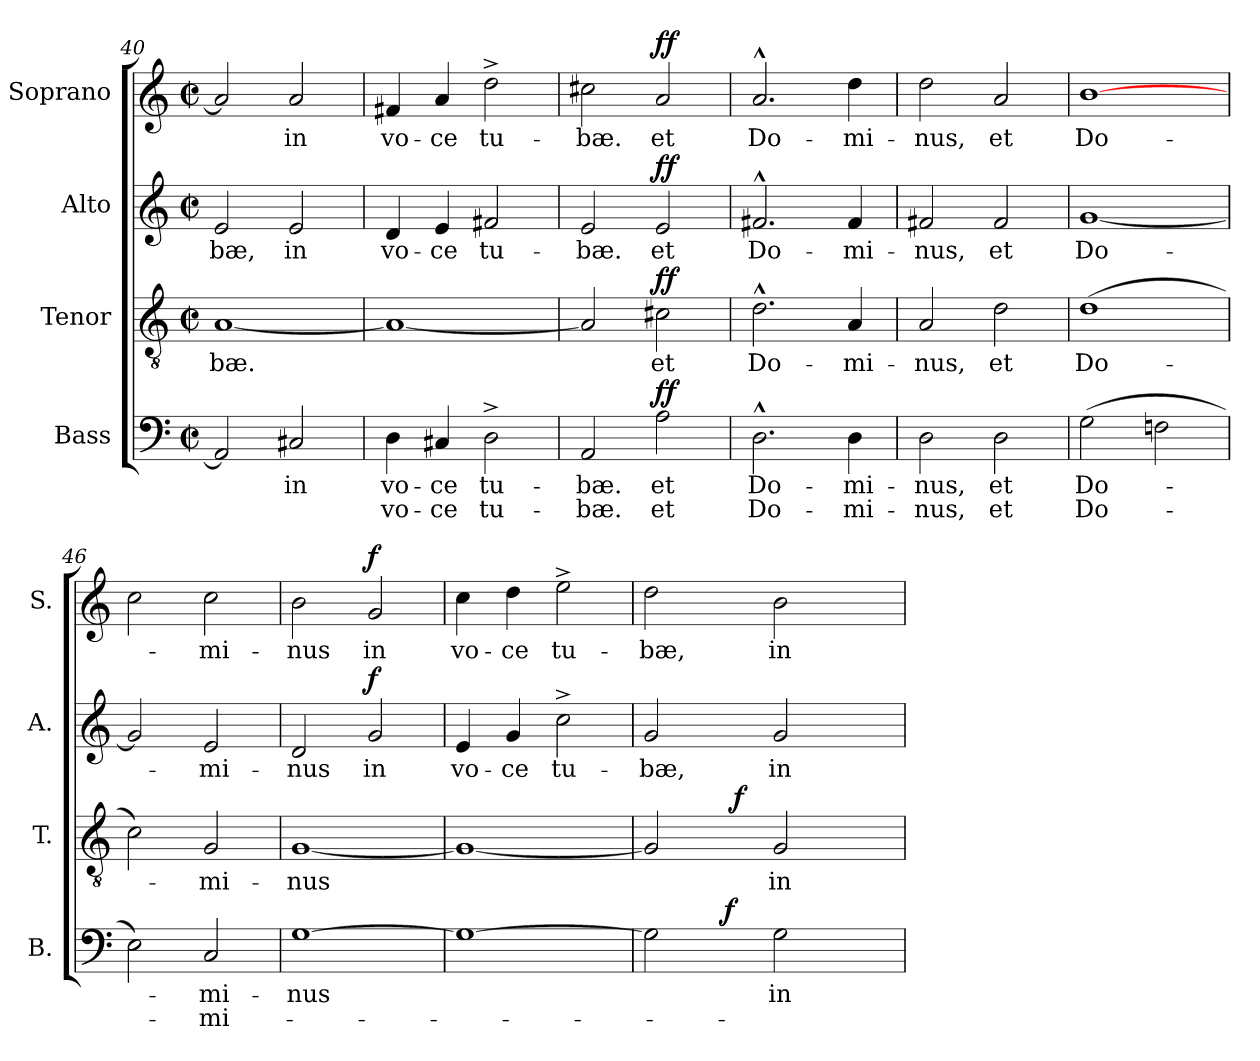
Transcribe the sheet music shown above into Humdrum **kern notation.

**kern	**text	**text	**dynam	**kern	**text	**dynam	**kern	**text	**dynam	**kern	**text	**dynam
*part4	*part4	*part4	*part4	*part3	*part3	*part3	*part2	*part2	*part2	*part1	*part1	*part1
*staff4	*staff4	*staff4	*staff4	*staff3	*staff3	*staff3	*staff2	*staff2	*staff2	*staff1	*staff1	*staff1
*I"Bass	*	*	*	*I"Tenor	*	*	*I"Alto	*	*	*I"Soprano	*	*
*I'B.	*	*	*	*I'T.	*	*	*I'A.	*	*	*I'S.	*	*
*clefF4	*	*	*	*clefGv2	*	*	*clefG2	*	*	*clefG2	*	*
*	*	*	*	*ITrd7c12	*	*	*	*	*	*	*	*
*k[]	*	*	*	*k[]	*	*	*k[]	*	*	*k[]	*	*
*C:	*	*	*	*C:	*	*	*C:	*	*	*C:	*	*
*M2/2	*	*	*	*M2/2	*	*	*M2/2	*	*	*M2/2	*	*
*met(c|)	*	*	*	*met(c|)	*	*	*met(c|)	*	*	*met(c|)	*	*
=40	=40	=40	=40	=40	=40	=40	=40	=40	=40	=40	=40	=40
!	!	!	!	!	!LO:LY:b:color=#000000	!	!	!	!	!	!	!
!	!	!	!	!	!	!	!	!LO:LY:b:color=#000000	!	!	!	!
2AAi/]	.	.	.	[1AAi	-bæ.	.	2ei/	-bæ,	.	2ai/]	.	.
!	!LO:LY:b:color=#000000	!	!	!	!	!	!	!	!	!	!	!
!	!	!	!	!	!	!	!	!LO:LY:b:color=#000000	!	!	!	!
!	!	!	!	!	!	!	!	!	!	!	!LO:LY:b:color=#000000	!
2C#Xi/	in	.	.	.	.	.	2ei/	in	.	2ai/	in	.
=41	=41	=41	=41	=41	=41	=41	=41	=41	=41	=41	=41	=41
!	!LO:LY:b:color=#000000	!LO:LY:b:color=#000000	!	!	!	!	!	!	!	!	!	!
!	!	!	!	!	!	!	!	!LO:LY:b:color=#000000	!	!	!	!
!	!	!	!	!	!	!	!	!	!	!	!LO:LY:b:color=#000000	!
4Di\	vo-	-vo-	.	1AAi_	.	.	4di/	vo-	.	4f#Xi/	vo-	.
!	!LO:LY:b:color=#000000	!LO:LY:b:color=#000000	!	!	!	!	!	!	!	!	!	!
!	!	!	!	!	!	!	!	!LO:LY:b:color=#000000	!	!	!	!
!	!	!	!	!	!	!	!	!	!	!	!LO:LY:b:color=#000000	!
4C#Xi/	-ce	ce	.	.	.	.	4ei/	-ce	.	4ai/	-ce	.
!	!LO:LY:b:color=#000000	!LO:LY:b:color=#000000	!	!	!	!	!	!	!	!	!	!
!	!	!	!	!	!	!	!	!LO:LY:b:color=#000000	!	!	!	!
!	!	!	!	!	!	!	!	!	!	!	!LO:LY:b:color=#000000	!
2D^i\	tu-	-tu-	.	.	.	.	2f#Xi/	tu-	.	2dd^i\	tu-	.
=42	=42	=42	=42	=42	=42	=42	=42	=42	=42	=42	=42	=42
!	!LO:LY:b:color=#000000	!LO:LY:b:color=#000000	!	!	!	!	!	!	!	!	!	!
!	!	!	!	!	!	!	!	!LO:LY:b:color=#000000	!	!	!	!
!	!	!	!	!	!	!	!	!	!	!	!LO:LY:b:color=#000000	!
2AAi/	-bæ.	bæ.	.	2AAi/]	.	.	2ei/	-bæ.	.	2cc#Xi\	-bæ.	.
!	!LO:LY:b:color=#000000	!LO:LY:b:color=#000000	!	!	!	!	!	!	!	!	!	!
!	!	!	!	!	!LO:LY:b:color=#000000	!	!	!	!	!	!	!
!	!	!	!	!	!	!	!	!LO:LY:b:color=#000000	!	!	!	!
!	!	!	!	!	!	!	!	!	!	!	!LO:LY:b:color=#000000	!
2Ai\	et	et	ff	2C#Xi\	et	ff	2ei/	et	ff	2ai/	et	ff
=43	=43	=43	=43	=43	=43	=43	=43	=43	=43	=43	=43	=43
!	!LO:LY:b:color=#000000	!LO:LY:b:color=#000000	!	!	!	!	!	!	!	!	!	!
!	!	!	!	!	!LO:LY:b:color=#000000	!	!	!	!	!	!	!
!	!	!	!	!	!	!	!	!LO:LY:b:color=#000000	!	!	!	!
!	!	!	!	!	!	!	!	!	!	!	!LO:LY:b:color=#000000	!
2.D^^i\	Do-	-Do-	.	2.D^^i\	Do-	.	2.f#X^^i/	Do-	.	2.a^^i/	Do-	.
!	!LO:LY:b:color=#000000	!LO:LY:b:color=#000000	!	!	!	!	!	!	!	!	!	!
!	!	!	!	!	!LO:LY:b:color=#000000	!	!	!	!	!	!	!
!	!	!	!	!	!	!	!	!LO:LY:b:color=#000000	!	!	!	!
!	!	!	!	!	!	!	!	!	!	!	!LO:LY:b:color=#000000	!
4Di\	-mi-	-mi-	.	4AAi/	-mi-	.	4f#i/	-mi-	.	4ddi\	-mi-	.
=44	=44	=44	=44	=44	=44	=44	=44	=44	=44	=44	=44	=44
!	!LO:LY:b:color=#000000	!LO:LY:b:color=#000000	!	!	!	!	!	!	!	!	!	!
!	!	!	!	!	!LO:LY:b:color=#000000	!	!	!	!	!	!	!
!	!	!	!	!	!	!	!	!LO:LY:b:color=#000000	!	!	!	!
!	!	!	!	!	!	!	!	!	!	!	!LO:LY:b:color=#000000	!
2Di\	-nus,	nus,	.	2AAi/	-nus,	.	2f#Xi/	-nus,	.	2ddi\	-nus,	.
!	!LO:LY:b:color=#000000	!LO:LY:b:color=#000000	!	!	!	!	!	!	!	!	!	!
!	!	!	!	!	!LO:LY:b:color=#000000	!	!	!	!	!	!	!
!	!	!	!	!	!	!	!	!LO:LY:b:color=#000000	!	!	!	!
!	!	!	!	!	!	!	!	!	!	!	!LO:LY:b:color=#000000	!
2Di\	et	et	.	2Di\	et	.	2f#i/	et	.	2ai/	et	.
=45	=45	=45	=45	=45	=45	=45	=45	=45	=45	=45	=45	=45
!	!LO:LY:b:color=#000000	!LO:LY:b:color=#000000	!	!	!	!	!	!	!	!	!	!
!	!	!	!	!	!LO:LY:b:color=#000000	!	!	!	!	!	!	!
!	!	!	!	!	!	!	!	!LO:LY:b:color=#000000	!	!	!	!
!	!	!	!	!	!	!	!	!	!	!	!LO:LY:b:color=#000000	!
(2Gi\	Do-	-Do-	.	(1Di	Do-	.	[1gi	Do-	.	[1bi	Do-	.
2Fni\	.	.	.	.	.	.	.	.	.	.	.	.
=46	=46	=46	=46	=46	=46	=46	=46	=46	=46	=46	=46	=46
2Ei\)	.	.	.	2Ci\)	.	.	2gi/]	.	.	2cci\	.	.
!	!LO:LY:b:color=#000000	!LO:LY:b:color=#000000	!	!	!	!	!	!	!	!	!	!
!	!	!	!	!	!LO:LY:b:color=#000000	!	!	!	!	!	!	!
!	!	!	!	!	!	!	!	!LO:LY:b:color=#000000	!	!	!	!
!	!	!	!	!	!	!	!	!	!	!	!LO:LY:b:color=#000000	!
2Ci/	-mi-	-mi-	.	2GGi/	-mi-	.	2ei/	-mi-	.	2cci\	-mi-	.
=47	=47	=47	=47	=47	=47	=47	=47	=47	=47	=47	=47	=47
!	!LO:LY:b:color=#000000	!	!	!	!	!	!	!	!	!	!	!
!	!	!	!	!	!LO:LY:b:color=#000000	!	!	!	!	!	!	!
!	!	!	!	!	!	!	!	!LO:LY:b:color=#000000	!	!	!	!
!	!	!	!	!	!	!	!	!	!	!	!LO:LY:b:color=#000000	!
[1Gi	-nus	.	.	[1GGi	-nus	.	2di/	-nus	.	2bi\	-nus	.
!	!	!	!	!	!	!	!	!LO:LY:b:color=#000000	!	!	!	!
!	!	!	!	!	!	!	!	!	!	!	!LO:LY:b:color=#000000	!
.	.	.	.	.	.	.	2gi/	in	f	2gi/	in	f
=48	=48	=48	=48	=48	=48	=48	=48	=48	=48	=48	=48	=48
!	!	!	!	!	!	!	!	!LO:LY:b:color=#000000	!	!	!	!
!	!	!	!	!	!	!	!	!	!	!	!LO:LY:b:color=#000000	!
1Gi_	.	.	.	1GGi_	.	.	4ei/	vo-	.	4cci\	vo-	.
!	!	!	!	!	!	!	!	!LO:LY:b:color=#000000	!	!	!	!
!	!	!	!	!	!	!	!	!	!	!	!LO:LY:b:color=#000000	!
.	.	.	.	.	.	.	4gi/	-ce	.	4ddi\	-ce	.
!	!	!	!	!	!	!	!	!LO:LY:b:color=#000000	!	!	!	!
!	!	!	!	!	!	!	!	!	!	!	!LO:LY:b:color=#000000	!
.	.	.	.	.	.	.	2cc^i\	tu-	.	2ee^i\	tu-	.
!!LO:LB:g=z
=49	=49	=49	=49	=49	=49	=49	=49	=49	=49	=49	=49	=49
!	!	!	!	!	!	!	!	!LO:LY:b:color=#000000	!	!	!	!
!	!	!	!	!	!	!	!	!	!	!	!LO:LY:b:color=#000000	!
*^	*	*	*	*^	*	*	*	*	*	*	*	*
2Gi\]	4ryy	.	.	.	2GGi/]	4ryy	.	.	2gi/	-bæ,	.	2ddi\	-bæ,	.
.	16ryy	.	.	.	.	16ryy	.	.	.	.	.	.	.	.
.	128ryy	.	.	.	.	64ryy	.	.	.	.	.	.	.	.
.	512.ryy	.	.	.	.	.	.	.	.	.	.	.	.	.
.	2ryy	.	.	f	.	.	.	.	.	.	.	.	.	.
.	.	.	.	.	.	256ryy	.	.	.	.	.	.	.	.
.	.	.	.	.	.	1024ryy	.	.	.	.	.	.	.	.
.	.	.	.	.	.	2ryy	.	f	.	.	.	.	.	.
!	!	!LO:LY:b:color=#000000	!	!	!	!	!	!	!	!	!	!	!	!
!	!	!	!	!	!	!	!LO:LY:b:color=#000000	!	!	!	!	!	!	!
!	!	!	!	!	!	!	!	!	!	!LO:LY:b:color=#000000	!	!	!	!
!	!	!	!	!	!	!	!	!	!	!	!	!	!LO:LY:b:color=#000000	!
2Gi\	.	in	.	.	2GGi/	.	in	.	2gi/	in	.	2bi\	in	.
.	8ryy	.	.	.	.	.	.	.	.	.	.	.	.	.
.	.	.	.	.	.	8ryy	.	.	.	.	.	.	.	.
.	32ryy	.	.	.	.	.	.	.	.	.	.	.	.	.
.	.	.	.	.	.	32ryy	.	.	.	.	.	.	.	.
.	64ryy	.	.	.	.	.	.	.	.	.	.	.	.	.
.	.	.	.	.	.	128ryy	.	.	.	.	.	.	.	.
.	256ryy	.	.	.	.	.	.	.	.	.	.	.	.	.
.	.	.	.	.	.	512.ryy	.	.	.	.	.	.	.	.
.	1024ryy	.	.	.	.	.	.	.	.	.	.	.	.	.
*v	*v	*	*	*	*	*	*	*	*	*	*	*	*	*
*	*	*	*	*v	*v	*	*	*	*	*	*	*	*
=	=	=	=	=	=	=	=	=	=	=	=	=
*-	*-	*-	*-	*-	*-	*-	*-	*-	*-	*-	*-	*-
